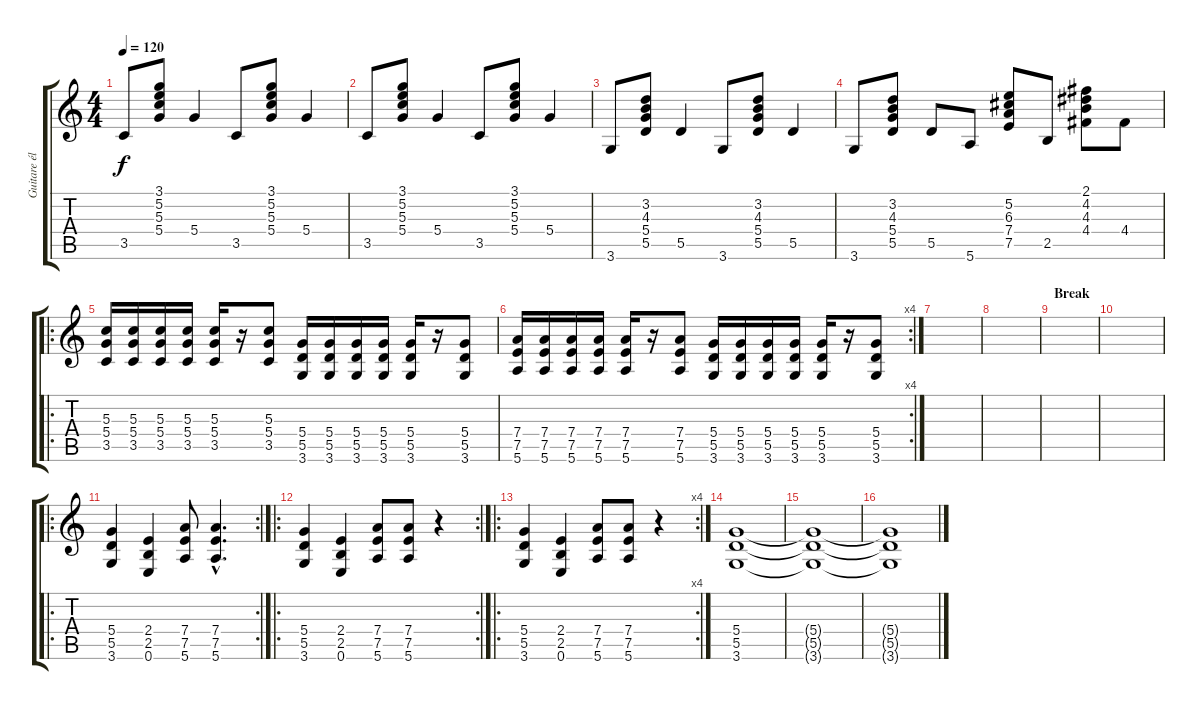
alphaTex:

\track ("Guitare électrique rhytmique" "Guitare él") {instrument electricguitarclean}
\staff {score tabs}
\tuning (E4 B3 G3 D3 A2 E2) {hide}
\ts (4 4)
\tempo 120
\clef g2
\ks c
3.5.8{dy f volume 5 instrument electricguitarclean} (3.1 5.2 5.3 5.4).8 5.4.4 3.5.8 (3.1 5.2 5.3 5.4).8 5.4.4 |
3.5.8 (3.1 5.2 5.3 5.4).8 5.4.4 3.5.8 (3.1 5.2 5.3 5.4).8 5.4.4 |
3.6.8 (3.2 4.3 5.4 5.5).8 5.5.4 3.6.8 (3.2 4.3 5.4 5.5).8 5.5.4 |
3.6.8 (3.2 4.3 5.4 5.5).8 5.5.8 5.6.8 (5.2 6.3 7.4 7.5).8 2.5.8 (2.1 4.2 4.3 4.4).8 4.4.8 |
\ro
(5.3 5.4 3.5).16{volume 9 instrument distortionguitar} (5.3 5.4 3.5).16 (5.3 5.4 3.5).16 (5.3 5.4 3.5).16 (5.3 5.4 3.5).16 r.16 (5.3 5.4 3.5).8 (5.4 5.5 3.6).16 (5.4 5.5 3.6).16 (5.4 5.5 3.6).16 (5.4 5.5 3.6).16 (5.4 5.5 3.6).16 r.16 (5.4 5.5 3.6).8 |
\rc 4
(7.4 7.5 5.6).16 (7.4 7.5 5.6).16 (7.4 7.5 5.6).16 (7.4 7.5 5.6).16 (7.4 7.5 5.6).16 r.16 (7.4 7.5 5.6).8 (5.4 5.5 3.6).16 (5.4 5.5 3.6).16 (5.4 5.5 3.6).16 (5.4 5.5 3.6).16 (5.4 5.5 3.6).16 r.16 (5.4 5.5 3.6).8 |
|
|
\section ("" "Break")
|
|
\ro
\rc 2
(5.4 5.5 3.6).4{volume 10 instrument distortionguitar} (2.4 2.5 0.6).4 (7.4 7.5 5.6).8 (7.4{hac} 7.5{hac} 5.6{hac}).4{d} |
\ro
\rc 2
(5.4 5.5 3.6).4{volume 10 instrument distortionguitar} (2.4 2.5 0.6).4 (7.4 7.5 5.6).8 (7.4 7.5 5.6).8 r.4 |
\ro
\rc 4
(5.4 5.5 3.6).4{volume 10 instrument distortionguitar} (2.4 2.5 0.6).4 (7.4 7.5 5.6).8 (7.4 7.5 5.6).8 r.4 |
(5.4 5.5 3.6).1{volume 10 instrument distortionguitar} |
(5.4{t} 5.5{t} 3.6{t}).1 |
(5.4{t} 5.5{t} 3.6{t}).1
